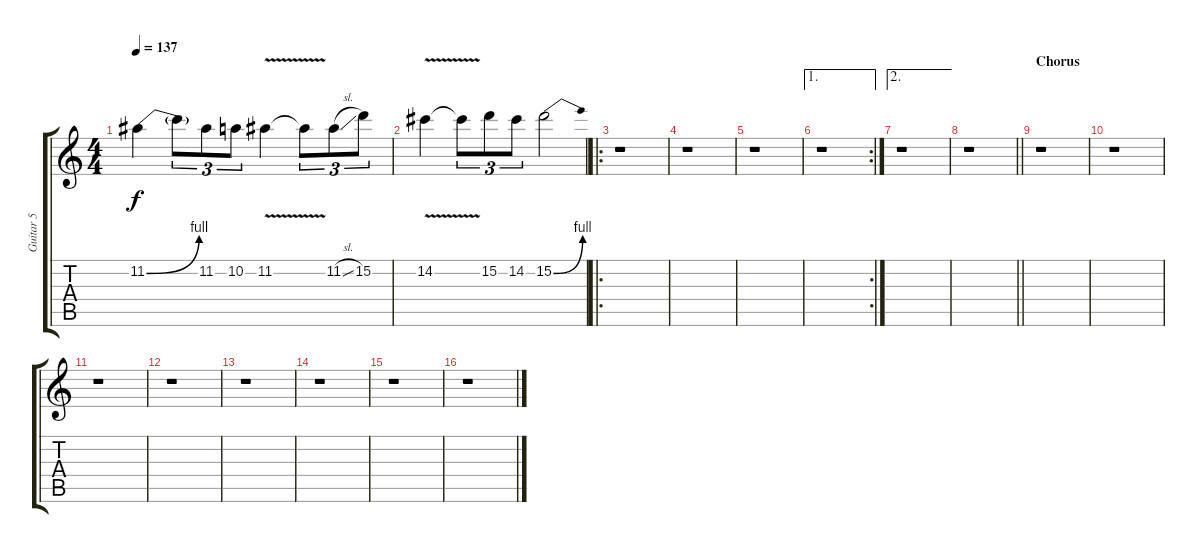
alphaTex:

\track ("Guitar 5" "Guitar 5") {instrument distortionguitar}
\staff {score tabs}
\tuning (E4 B3 G3 D3 A2 D2) {hide}
\ts (4 4)
\tempo 137
\clef g2
\ks c
11.2{be (bend 0 0 60 4)}.4{dy f} 11.2{t}.8{tu (3 2)} 11.2.8{tu (3 2)} 10.2.8{tu (3 2)} 11.2{v}.4 11.2{t}.8{tu (3 2)} 11.2{sl}.8{tu (3 2)} 15.2.8{tu (3 2)} |
14.2{v}.4 14.2{t}.8{tu (3 2)} 15.2.8{tu (3 2)} 14.2.8{tu (3 2)} 15.2{be (bend 0 0 60 4)}.2 |
\ro
r.1 |
r.1 |
r.1 |
\ae 1
\rc 2
r.1 |
\ae 2
r.1 |
\barLineRight lightlight
r.1 |
\section ("" "Chorus")
r.1 |
r.1 |
r.1 |
r.1 |
r.1 |
r.1 |
r.1 |
r.1
